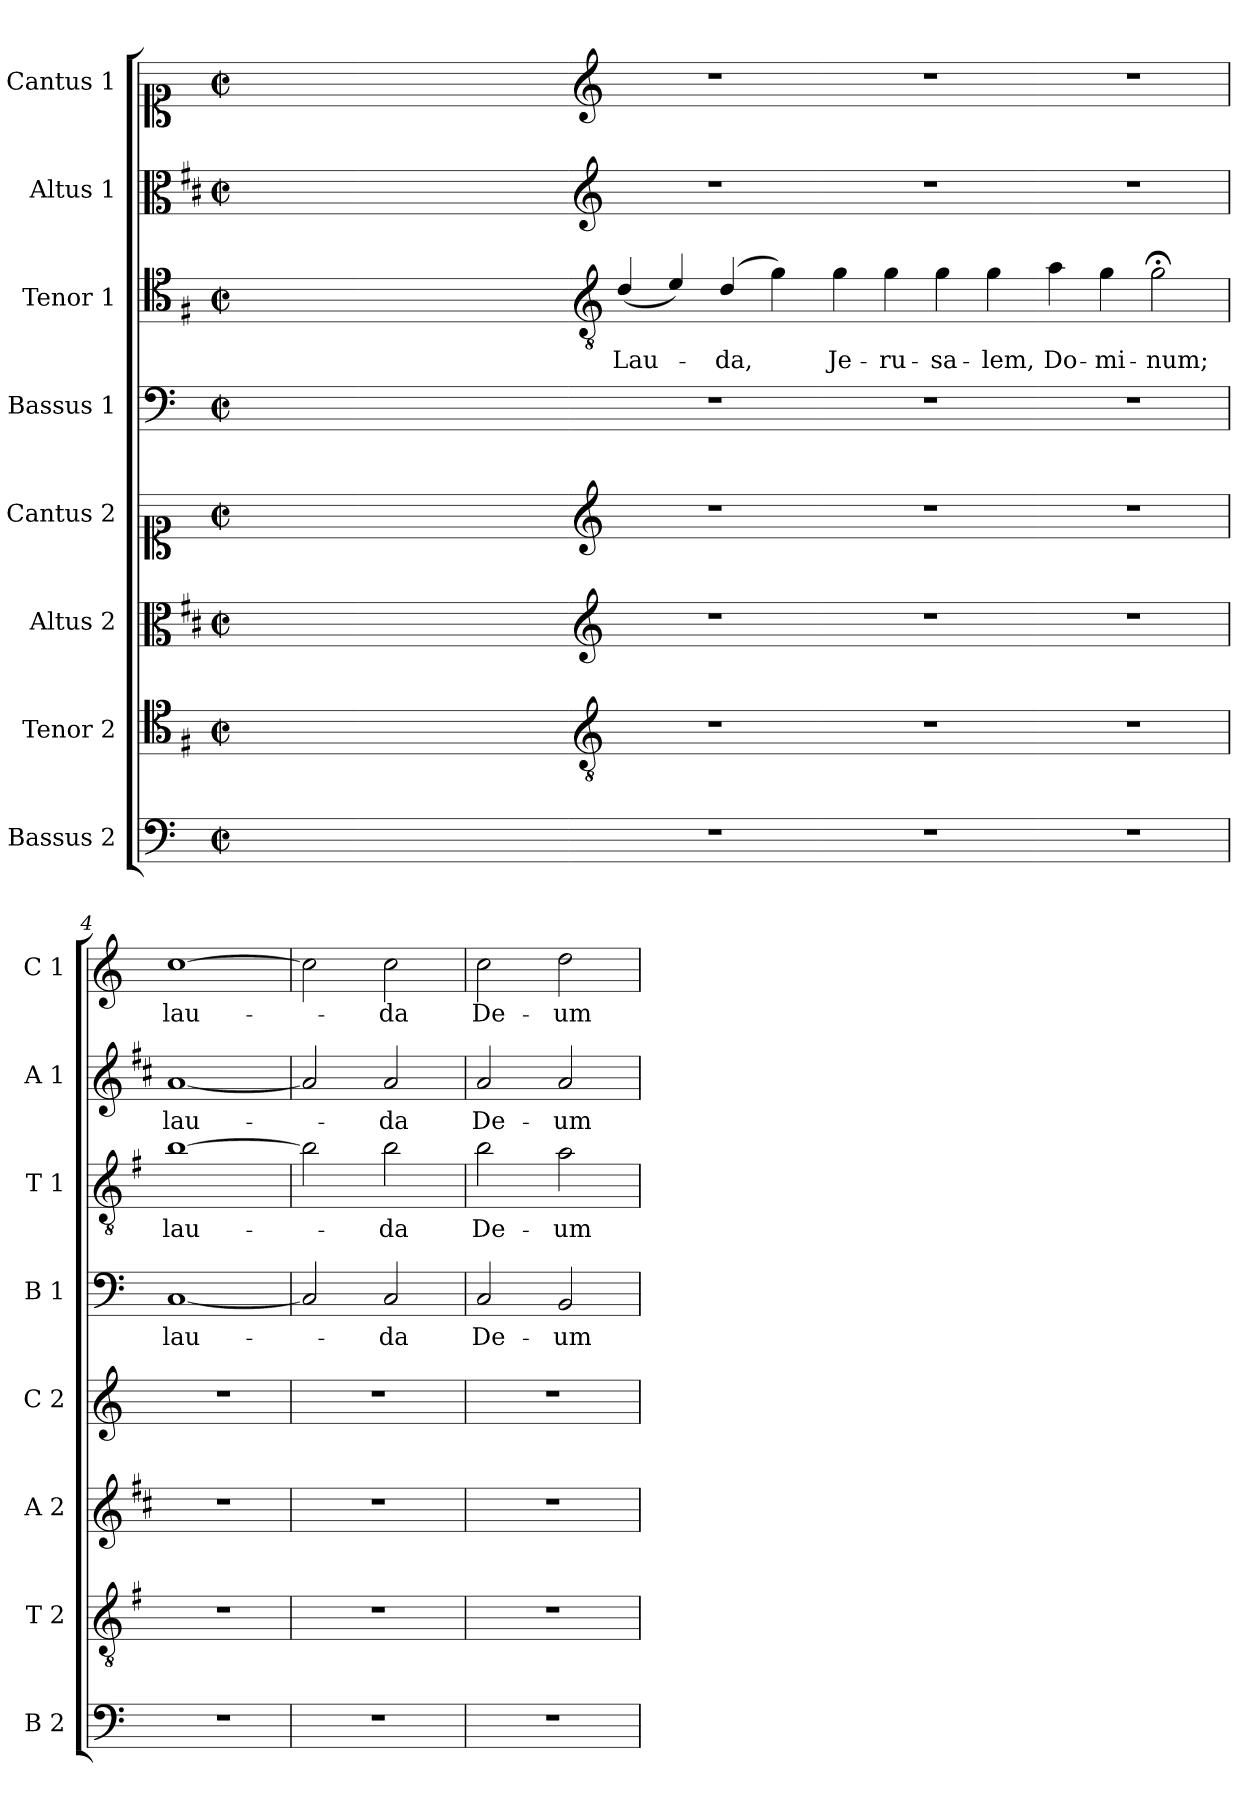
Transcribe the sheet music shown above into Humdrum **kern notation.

**kern	**kern	**kern	**kern	**kern	**text	**kern	**text	**kern	**text	**kern	**text
*part8	*part7	*part6	*part5	*part4	*part4	*part3	*part3	*part2	*part2	*part1	*part1
*staff8	*staff7	*staff6	*staff5	*staff4	*staff4	*staff3	*staff3	*staff2	*staff2	*staff1	*staff1
*I"Bassus 2	*I"Tenor 2	*I"Altus 2	*I"Cantus 2	*I"Bassus 1	*	*I"Tenor 1	*	*I"Altus 1	*	*I"Cantus 1	*
*I'B 2	*I'T 2	*I'A 2	*I'C 2	*I'B 1	*	*I'T 1	*	*I'A 1	*	*I'C 1	*
*clefF4	*clefC4	*clefC3	*clefC1	*clefF4	*	*clefC4	*	*clefC3	*	*clefC1	*
*	*ITrd4c7	*ITrd1c2	*	*	*	*ITrd4c7	*	*ITrd1c2	*	*	*
*k[]	*k[]	*k[]	*k[]	*k[]	*	*k[]	*	*k[]	*	*k[]	*
*C:	*C:	*C:	*C:	*C:	*	*C:	*	*C:	*	*C:	*
*M2/2	*M2/2	*M2/2	*M2/2	*M2/2	*	*M2/2	*	*M2/2	*	*M2/2	*
*met(c|)	*met(c|)	*met(c|)	*met(c|)	*met(c|)	*	*met(c|)	*	*met(c|)	*	*met(c|)	*
=	=	=	=	=	=	=	=	=	=	=	=
1ryy	1ryy	1ryy	1ryy	1ryy	.	1ryy	.	1ryy	.	1ryy	.
=1X-	=1X-	=1X-	=1X-	=1X-	=1X-	=1X-	=1X-	=1X-	=1X-	=1X-	=1X-
4ryy	4ryy	4ryy	4ryy	4ryy	.	4ryy	.	4ryy	.	4ryy	.
4ryy	4ryy	4ryy	4ryy	4ryy	.	4ryy	.	4ryy	.	4ryy	.
4ryy	4ryy	4ryy	4ryy	4ryy	.	4ryy	.	4ryy	.	4ryy	.
4ryy	4ryy	4ryy	4ryy	4ryy	.	4ryy	.	4ryy	.	4ryy	.
=1-	=1-	=1-	=1-	=1-	=1-	=1-	=1-	=1-	=1-	=1-	=1-
*	*clefGv2	*clefG2	*clefG2	*	*	*clefGv2	*	*clefG2	*	*clefG2	*
!	!	!	!	!	!	!	!LO:LY:b	!	!	!	!
1r	1r	1r	1r	1r	.	(<4G/	Lau-	1r	.	1r	.
.	.	.	.	.	.	4A/)	.	.	.	.	.
!	!	!	!	!	!	!	!LO:LY:b	!	!	!	!
.	.	.	.	.	.	(>4G/	-da,	.	.	.	.
.	.	.	.	.	.	4c\)	.	.	.	.	.
=2-	=2-	=2-	=2-	=2-	=2-	=2-	=2-	=2-	=2-	=2-	=2-
!	!	!	!	!	!	!	!LO:LY:b	!	!	!	!
1r	1r	1r	1r	1r	.	4c\	Je-	1r	.	1r	.
!	!	!	!	!	!	!	!LO:LY:b	!	!	!	!
.	.	.	.	.	.	4c\	-ru-	.	.	.	.
!	!	!	!	!	!	!	!LO:LY:b	!	!	!	!
.	.	.	.	.	.	4c\	-sa-	.	.	.	.
!	!	!	!	!	!	!	!LO:LY:b	!	!	!	!
.	.	.	.	.	.	4c\	-lem,	.	.	.	.
=3-	=3-	=3-	=3-	=3-	=3-	=3-	=3-	=3-	=3-	=3-	=3-
!	!	!	!	!	!	!	!LO:LY:b	!	!	!	!
1r	1r	1r	1r	1r	.	4d\	Do-	1r	.	1r	.
!	!	!	!	!	!	!	!LO:LY:b	!	!	!	!
.	.	.	.	.	.	4c\	-mi-	.	.	.	.
!	!	!	!	!	!	!	!LO:LY:b	!	!	!	!
.	.	.	.	.	.	2c;<\	-num;	.	.	.	.
=4	=4	=4	=4	=4	=4	=4	=4	=4	=4	=4	=4
!	!	!	!	!	!LO:LY:b	!	!LO:LY:b	!	!LO:LY:b	!	!LO:LY:b
1r	1r	1r	1r	[1C	lau-	[1e	lau-	[1g	lau-	[1cc	lau-
=5	=5	=5	=5	=5	=5	=5	=5	=5	=5	=5	=5
1r	1r	1r	1r	2C/]	.	2e\]	.	2g/]	.	2cc\]	.
!	!	!	!	!	!LO:LY:b	!	!LO:LY:b	!	!LO:LY:b	!	!LO:LY:b
.	.	.	.	2C/	-da	2e\	-da	2g/	-da	2cc\	-da
=6	=6	=6	=6	=6	=6	=6	=6	=6	=6	=6	=6
!	!	!	!	!	!LO:LY:b	!	!LO:LY:b	!	!LO:LY:b	!	!LO:LY:b
1r	1r	1r	1r	2C/	De-	2e\	De-	2g/	De-	2cc\	De-
!	!	!	!	!	!LO:LY:b	!	!LO:LY:b	!	!LO:LY:b	!	!LO:LY:b
.	.	.	.	2BB/	-um	2d\	-um	2g/	-um	2dd\	-um
=	=	=	=	=	=	=	=	=	=	=	=
*-	*-	*-	*-	*-	*-	*-	*-	*-	*-	*-	*-
